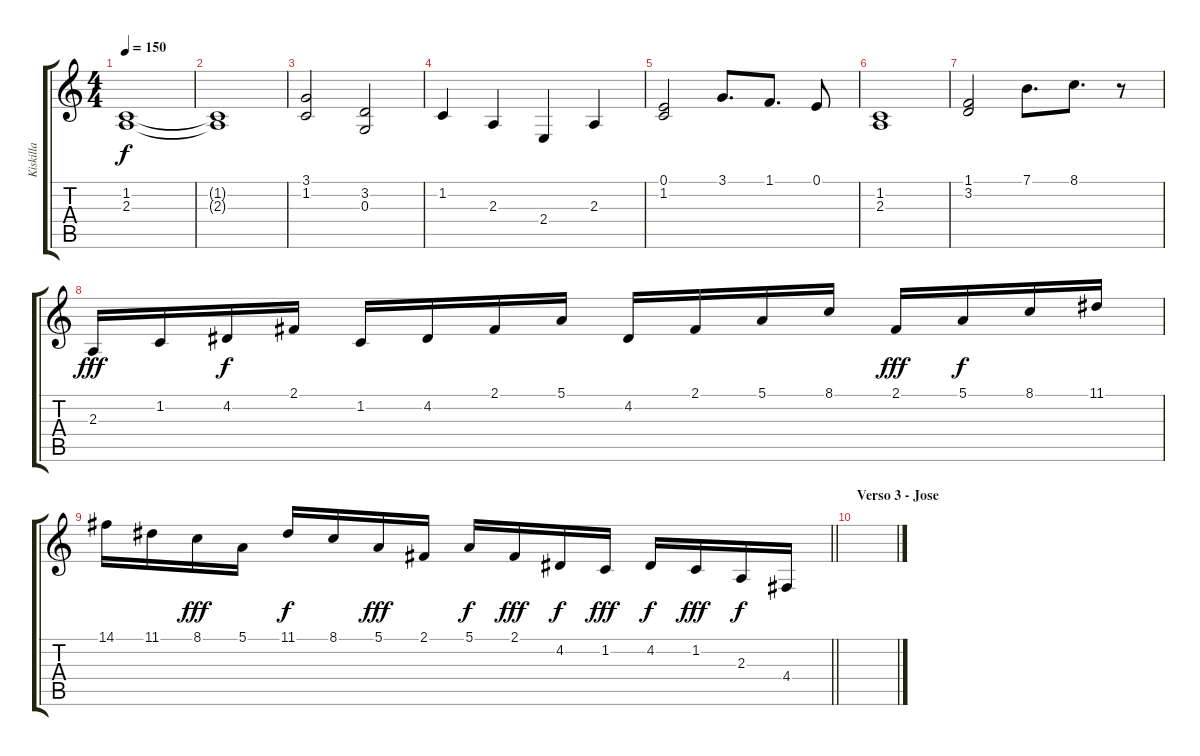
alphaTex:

\track ("Kiskilla" "Kiskilla") {instrument acousticgrandpiano}
\staff {score tabs}
\tuning (E4 B3 G3 D3 A2 E2) {hide}
\ts (4 4)
\tempo 150
\clef g2
\ks c
(1.2 2.3).1{dy f} |
(1.2{t} 2.3{t}).1 |
(3.1 1.2).2 (3.2 0.3).2 |
1.2.4 2.3.4 2.4.4 2.3.4 |
(0.1 1.2).2 3.1.8{d} 1.1.8{d} 0.1.8 |
(1.2 2.3).1 |
(1.1 3.2).2 7.1.8{d} 8.1.8{d} r.8 |
2.3.16{dy fff volume 16 instrument harpsichord} 1.2.16 4.2.16{dy f} 2.1.16 1.2.16 4.2.16 2.1.16 5.1.16 4.2.16 2.1.16 5.1.16 8.1.16 2.1.16{dy fff} 5.1.16{dy f} 8.1.16 11.1.16 |
\barLineRight lightlight
14.1.16 11.1.16 8.1.16{dy fff} 5.1.16 11.1.16{dy f} 8.1.16 5.1.16{dy fff} 2.1.16 5.1.16{dy f} 2.1.16{dy fff} 4.2.16{dy f} 1.2.16{dy fff} 4.2.16{dy f} 1.2.16{dy fff} 2.3.16{dy f} 4.4.16 |
\section ("" "Verso 3 - Jose")
